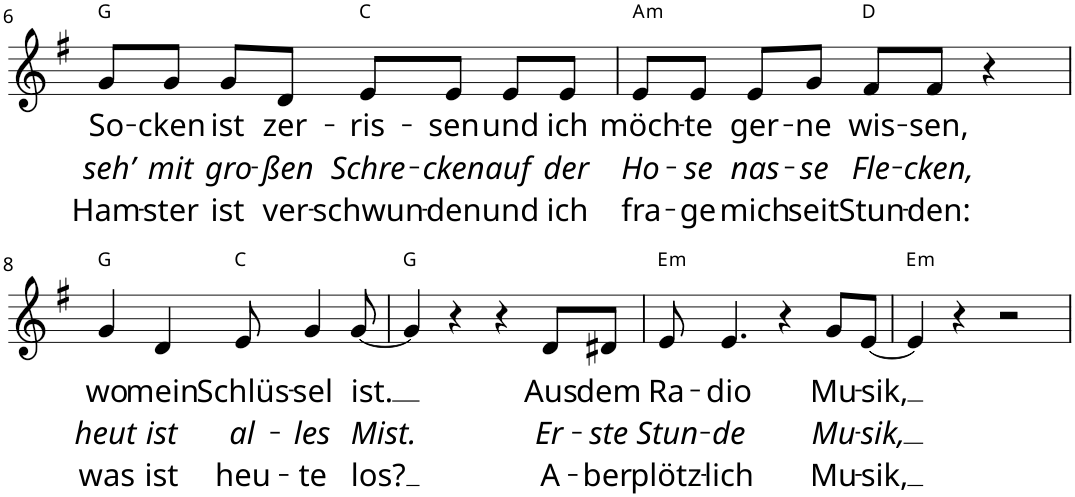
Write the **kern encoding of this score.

**kern	**text	**text	**text	**harte
*part1	*part1	*part1	*part1	*part1
*staff1	*staff1	*staff1	*staff1	*
*I"Piano	*	*	*	*
*I'Pno.	*	*	*	*
!!LO:PB:g=z
*clefG2	*	*	*	*
*k[f#]	*	*	*	*
*G:	*	*	*	*
*M4/4	*	*	*	*
=6	=6	=6	=6	=6
!	!LO:LY:b	!LO:LY:b	!LO:LY:b	!
8g/L	So-	seh’	Ham-	G:maj
!	!LO:LY:b	!LO:LY:b	!LO:LY:b	!
8g/J	-cken	mit	-ster	.
!	!LO:LY:b	!LO:LY:b	!LO:LY:b	!
8g/L	ist	gro-	ist	.
!	!LO:LY:b	!LO:LY:b	!LO:LY:b	!
8d/J	zer-	-ßen	ver-	.
!	!LO:LY:b	!LO:LY:b	!LO:LY:b	!
8e/L	-ris-	Schre-	-schwun-	C:maj
!	!LO:LY:b	!LO:LY:b	!LO:LY:b	!
8e/J	-sen	-cken	-den	.
!	!LO:LY:b	!LO:LY:b	!LO:LY:b	!
8e/L	und	auf	und	.
!	!LO:LY:b	!LO:LY:b	!LO:LY:b	!
8e/J	ich	der	ich	.
=7	=7	=7	=7	=7
!	!LO:LY:b	!LO:LY:b	!LO:LY:b	!LO:H:kt=m
8e/L	möch-	Ho-	fra-	A:min
!	!LO:LY:b	!LO:LY:b	!LO:LY:b	!
8e/J	-te	-se	-ge	.
!	!LO:LY:b	!LO:LY:b	!LO:LY:b	!
8e/L	ger-	nas-	mich	.
!	!LO:LY:b	!LO:LY:b	!LO:LY:b	!
8g/J	-ne	-se	seit	.
!	!LO:LY:b	!LO:LY:b	!LO:LY:b	!
8f#/L	wis-	Fle-	Stun-	D:maj
!	!LO:LY:b	!LO:LY:b	!LO:LY:b	!
8f#/J	-sen,	-cken,	-den:	.
4r	.	.	.	.
!!LO:LB:g=z
=8	=8	=8	=8	=8
!	!LO:LY:b	!LO:LY:b	!LO:LY:b	!
4g/	wo	heut	was	G:maj
!	!LO:LY:b	!LO:LY:b	!LO:LY:b	!
4d/	mein	ist	ist	.
!	!LO:LY:b	!LO:LY:b	!LO:LY:b	!
8e/	Schlüs-	al-	heu-	C:maj
!	!LO:LY:b	!LO:LY:b	!LO:LY:b	!
4g/	-sel	-les	-te	.
!	!LO:LY:b	!LO:LY:b	!LO:LY:b	!
[8g/	ist.	Mist.	los?	.
=9	=9	=9	=9	=9
4g/]	.	.	.	G:maj
4r	.	.	.	.
4r	.	.	.	.
!	!LO:LY:b	!LO:LY:b	!LO:LY:b	!
8d/L	Aus	Er-	A-	.
!	!LO:LY:b	!LO:LY:b	!LO:LY:b	!
8d#X/J	dem	-ste	-ber	.
=10	=10	=10	=10	=10
!	!LO:LY:b	!LO:LY:b	!LO:LY:b	!LO:H:kt=m
8e/	Ra-	Stun-	plötz-	E:min
!	!LO:LY:b	!LO:LY:b	!LO:LY:b	!
4.e/	-dio	-de	-lich	.
4r	.	.	.	.
!	!LO:LY:b	!LO:LY:b	!LO:LY:b	!
8g/L	Mu-	Mu-	Mu-	.
!	!LO:LY:b	!LO:LY:b	!LO:LY:b	!
[8e/J	-sik,	-sik,	-sik,	.
=11	=11	=11	=11	=11
!	!	!	!	!LO:H:kt=m
4e/]	.	.	.	E:min
4r	.	.	.	.
2r	.	.	.	.
=	=	=	=	=
*-	*-	*-	*-	*-
